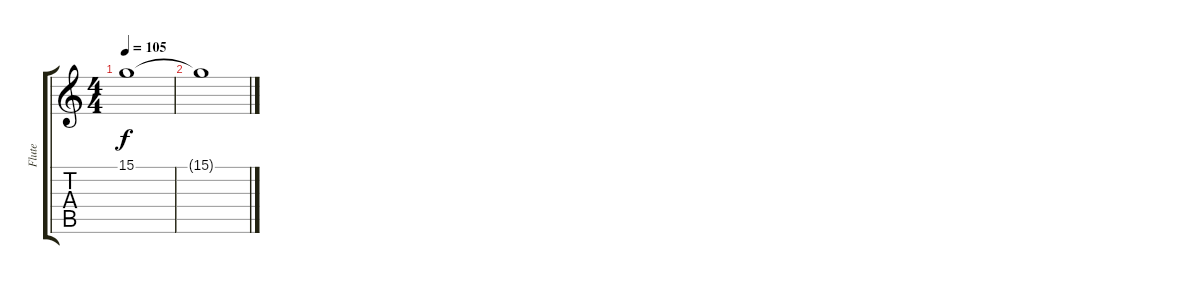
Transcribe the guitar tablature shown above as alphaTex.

\track ("Flute" "Flute") {instrument piccolo}
\staff {score tabs}
\tuning (E4 B3 G3 D3 A2 E2) {hide}
\ts (4 4)
\tempo 105
\clef g2
\ks c
15.1.1{dy f} |
15.1{t}.1
